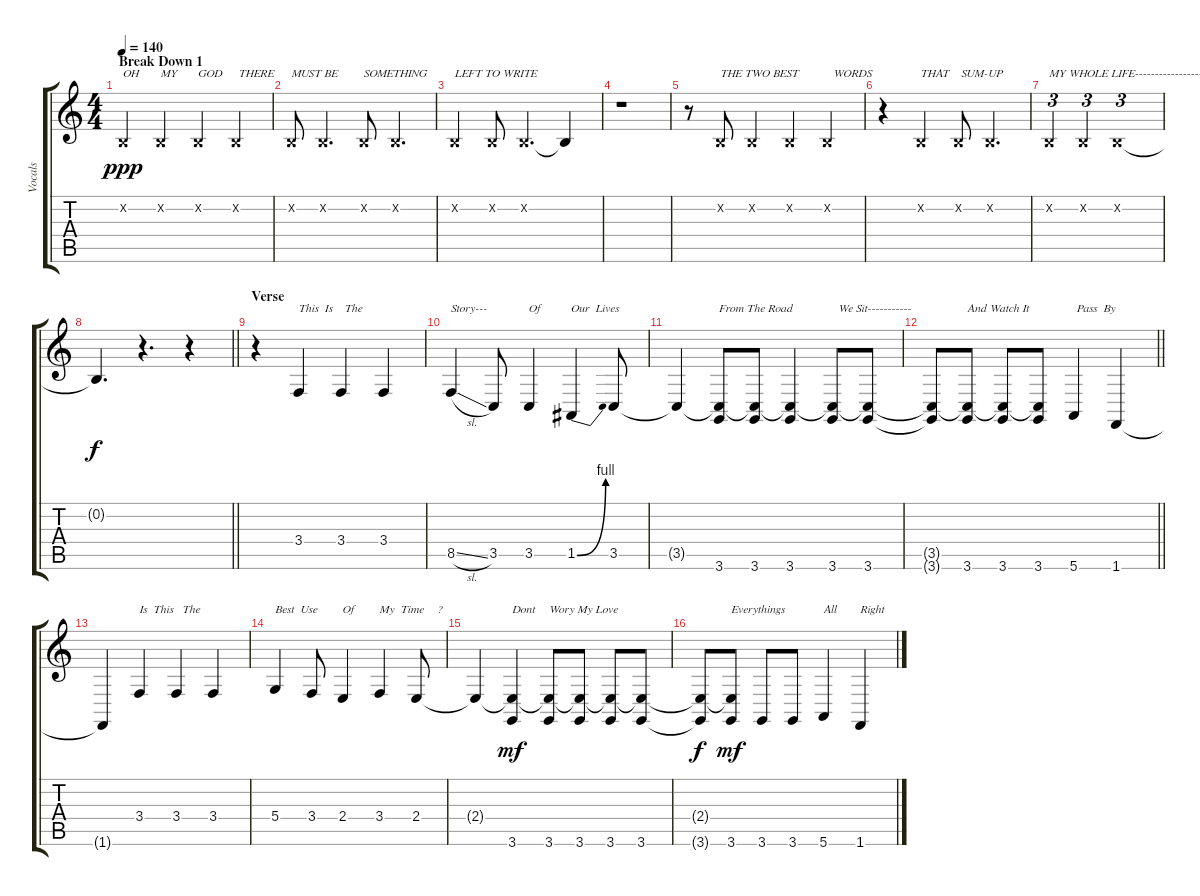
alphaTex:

\track ("Vocals" "Vocals") {instrument lead8bassandlead}
\staff {score tabs}
\tuning (E4 B3 G3 D3 A2 E2) {hide}
\ts (4 4)
\section ("" "Break Down 1")
\tempo 140
\clef g2
\ks c
0.2{x}.4{txt "OH" dy ppp} 0.2{x}.4{txt "MY"} 0.2{x}.4{txt "GOD"} 0.2{x}.4{txt " THERE"} |
0.2{x}.8{txt "MUST BE"} 0.2{x}.4{d} 0.2{x}.8{txt "SOMETHING"} 0.2{x}.4{d} |
0.2{x}.4{txt "LEFT TO WRITE"} 0.2{x}.8 0.2{x}.4{d} 0.2{t}.4 |
r.1 |
r.8 0.2{x}.8{txt "THE TWO BEST"} 0.2{x}.4 0.2{x}.4 0.2{x}.4{txt "  WORDS"} |
r.4 0.2{x}.4{txt "THAT"} 0.2{x}.8{txt " SUM-UP"} 0.2{x}.4{d} |
0.2{x}.4{tu (3 2) txt "MY WHOLE LIFE-------------------"} 0.2{x}.4{tu (3 2)} 0.2{x}.1{tu (3 2)} |
\barLineRight lightlight
0.2{t}.4{d dy f} r.4{d} r.4 |
\section ("" "Verse")
r.4 3.4.4{txt "This  Is    The"} 3.4.4 3.4.4 |
8.5{sl}.4{txt "Story---"} 3.5.8 3.5.4{txt "Of"} 1.5{be (bend 0 0 60 4)}.4{txt "Our  Lives"} 3.5.8 |
3.5{t}.4 (3.5{t} 3.6).8{txt "From The Road"} (3.5{t} 3.6).8 (3.5{t} 3.6).4 (3.5{t} 3.6).8{txt "  We Sit-----------"} (3.5{t} 3.6).8 |
\barLineRight lightlight
(3.5{t} 3.6{t}).8 (3.5{t} 3.6).8{txt "And Watch It"} (3.5{t} 3.6).8 (3.5{t} 3.6).8 5.6.4{txt " Pass  By"} 1.6.4 |
1.6{t}.4{volume 0} 3.4.4{txt "Is  This   The" volume 13} 3.4.4 3.4.4 |
5.4.4{txt "Best  Use"} 3.4.8 2.4.4{txt "Of"} 3.4.4{txt "My  Time"} 2.4.8{txt "       ?"} |
2.4{t}.4 (2.4{t} 3.6).4{txt "Dont" dy mf} (2.4{t} 3.6).8{txt "Wory My Love"} (2.4{t} 3.6).8 (2.4{t} 3.6).8 (2.4{t} 3.6).8 |
(2.4{t} 3.6{t}).8{dy f} (2.4{t} 3.6).8{txt "Everythings" dy mf} 3.6.8 3.6.8 5.6.4{txt "All"} 1.6.4{txt "Right"}
